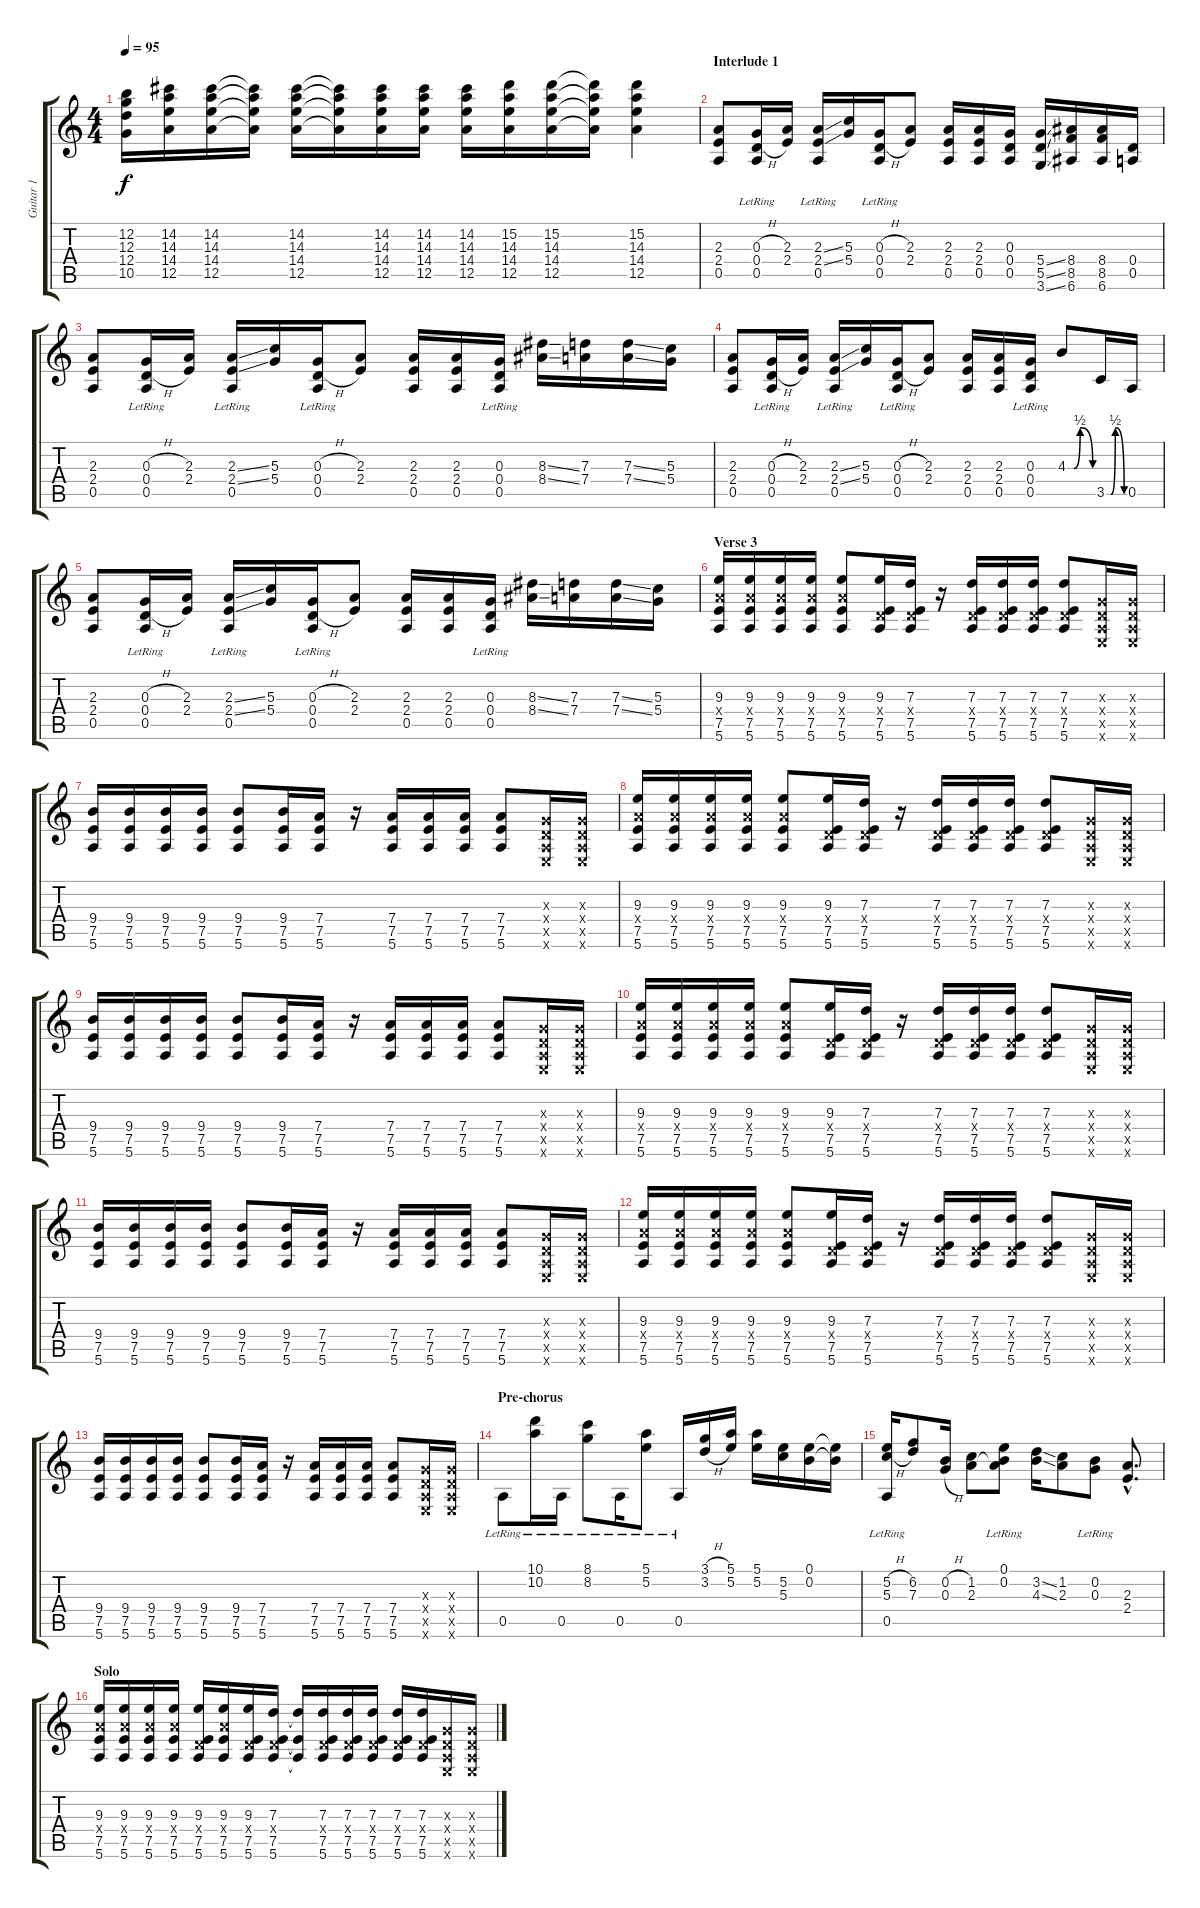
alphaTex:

\track ("Guitar 1" "Guitar 1") {instrument acousticguitarsteel}
\staff {score tabs}
\tuning (E4 B3 G3 D3 A2 E2) {hide}
\ts (4 4)
\tempo 95
\clef g2
\ks c
(12.2 12.3 12.4 10.5).16{dy f} (14.2 14.3 14.4 12.5).16 (14.2 14.3 14.4 12.5).16 (14.2{t} 14.3{t} 14.4{t} 12.5{t}).16 (14.2 14.3 14.4 12.5).16 (14.2{t} 14.3{t} 14.4{t} 12.5{t}).16 (14.2 14.3 14.4 12.5).16 (14.2 14.3 14.4 12.5).16 (14.2 14.3 14.4 12.5).16 (15.2 14.3 14.4 12.5).16 (15.2 14.3 14.4 12.5).16 (15.2{t} 14.3{t} 14.4{t} 12.5{t}).16 (15.2 14.3 14.4 12.5).4 |
\section ("" "Interlude 1")
(2.3 2.4 0.5).8{volume 16} (0.3{h} 0.4{h} 0.5{lr}).16 (2.3 2.4).16 (2.3{ss} 2.4{ss} 0.5{lr}).16 (5.3 5.4).16 (0.3{h} 0.4{h} 0.5{lr}).16 (2.3 2.4).8 (2.3 2.4 0.5).16 (2.3 2.4 0.5).16 (0.3 0.4 0.5).16 (5.4{ss} 5.5{ss} 3.6{ss}).16 (8.4 8.5 6.6).16 (8.4 8.5 6.6).16 (0.4 0.5).16 |
(2.3 2.4 0.5).8 (0.3{h} 0.4{h} 0.5{lr}).16 (2.3 2.4).16 (2.3{ss} 2.4{ss} 0.5{lr}).16 (5.3 5.4).16 (0.3{h} 0.4{h} 0.5{lr}).16 (2.3 2.4).8 (2.3 2.4 0.5).16 (2.3 2.4 0.5).16 (0.3 0.4 0.5{lr}).16 (8.3{ss} 8.4{ss}).16 (7.3 7.4).16 (7.3{ss} 7.4{ss}).16 (5.3 5.4).16 |
(2.3 2.4 0.5).8 (0.3{h} 0.4{h} 0.5{lr}).16 (2.3 2.4).16 (2.3{ss} 2.4{ss} 0.5{lr}).16 (5.3 5.4).16 (0.3{h} 0.4{h} 0.5{lr}).16 (2.3 2.4).8 (2.3 2.4 0.5).16 (2.3 2.4 0.5).16 (0.3 0.4{lr} 0.5{lr}).16 4.3{be (custom 0 0 15 0 30 2 60 0)}.8 3.5{be (custom 0 0 15 0 30 2 60 0)}.16 0.5.16 |
(2.3 2.4 0.5).8 (0.3{h} 0.4{h} 0.5{lr}).16 (2.3 2.4).16 (2.3{ss} 2.4{ss} 0.5{lr}).16 (5.3 5.4).16 (0.3{h} 0.4{h} 0.5{lr}).16 (2.3 2.4).8 (2.3 2.4 0.5).16 (2.3 2.4 0.5).16 (0.3 0.4 0.5{lr}).16 (8.3{ss} 8.4{ss}).16 (7.3 7.4).16 (7.3{ss} 7.4{ss}).16 (5.3 5.4).16 |
\section ("" "Verse 3")
(9.3 7.4{x} 7.5 5.6).16{volume 14} (9.3 7.4{x} 7.5 5.6).16 (9.3 7.4{x} 7.5 5.6).16 (9.3 7.4{x} 7.5 5.6).16 (9.3 7.4{x} 7.5 5.6).8 (9.3 0.4{x} 7.5 5.6).16 (7.3 0.4{x} 7.5 5.6).16 r.16 (7.3 0.4{x} 7.5 5.6).16 (7.3 0.4{x} 7.5 5.6).16 (7.3 0.4{x} 7.5 5.6).16 (7.3 0.4{x} 7.5 5.6).8 (0.3{x} 0.4{x} 0.5{x} 0.6{x}).16 (0.3{x} 0.4{x} 0.5{x} 0.6{x}).16 |
(9.4 7.5 5.6).16 (9.4 7.5 5.6).16 (9.4 7.5 5.6).16 (9.4 7.5 5.6).16 (9.4 7.5 5.6).8 (9.4 7.5 5.6).16 (7.4 7.5 5.6).16 r.16 (7.4 7.5 5.6).16 (7.4 7.5 5.6).16 (7.4 7.5 5.6).16 (7.4 7.5 5.6).8 (0.3{x} 0.4{x} 0.5{x} 0.6{x}).16 (0.3{x} 0.4{x} 0.5{x} 0.6{x}).16 |
(9.3 7.4{x} 7.5 5.6).16 (9.3 7.4{x} 7.5 5.6).16 (9.3 7.4{x} 7.5 5.6).16 (9.3 7.4{x} 7.5 5.6).16 (9.3 7.4{x} 7.5 5.6).8 (9.3 0.4{x} 7.5 5.6).16 (7.3 0.4{x} 7.5 5.6).16 r.16 (7.3 0.4{x} 7.5 5.6).16 (7.3 0.4{x} 7.5 5.6).16 (7.3 0.4{x} 7.5 5.6).16 (7.3 0.4{x} 7.5 5.6).8 (0.3{x} 0.4{x} 0.5{x} 0.6{x}).16 (0.3{x} 0.4{x} 0.5{x} 0.6{x}).16 |
(9.4 7.5 5.6).16 (9.4 7.5 5.6).16 (9.4 7.5 5.6).16 (9.4 7.5 5.6).16 (9.4 7.5 5.6).8 (9.4 7.5 5.6).16 (7.4 7.5 5.6).16 r.16 (7.4 7.5 5.6).16 (7.4 7.5 5.6).16 (7.4 7.5 5.6).16 (7.4 7.5 5.6).8 (0.3{x} 0.4{x} 0.5{x} 0.6{x}).16 (0.3{x} 0.4{x} 0.5{x} 0.6{x}).16 |
(9.3 7.4{x} 7.5 5.6).16 (9.3 7.4{x} 7.5 5.6).16 (9.3 7.4{x} 7.5 5.6).16 (9.3 7.4{x} 7.5 5.6).16 (9.3 7.4{x} 7.5 5.6).8 (9.3 0.4{x} 7.5 5.6).16 (7.3 0.4{x} 7.5 5.6).16 r.16 (7.3 0.4{x} 7.5 5.6).16 (7.3 0.4{x} 7.5 5.6).16 (7.3 0.4{x} 7.5 5.6).16 (7.3 0.4{x} 7.5 5.6).8 (0.3{x} 0.4{x} 0.5{x} 0.6{x}).16 (0.3{x} 0.4{x} 0.5{x} 0.6{x}).16 |
(9.4 7.5 5.6).16 (9.4 7.5 5.6).16 (9.4 7.5 5.6).16 (9.4 7.5 5.6).16 (9.4 7.5 5.6).8 (9.4 7.5 5.6).16 (7.4 7.5 5.6).16 r.16 (7.4 7.5 5.6).16 (7.4 7.5 5.6).16 (7.4 7.5 5.6).16 (7.4 7.5 5.6).8 (0.3{x} 0.4{x} 0.5{x} 0.6{x}).16 (0.3{x} 0.4{x} 0.5{x} 0.6{x}).16 |
(9.3 7.4{x} 7.5 5.6).16 (9.3 7.4{x} 7.5 5.6).16 (9.3 7.4{x} 7.5 5.6).16 (9.3 7.4{x} 7.5 5.6).16 (9.3 7.4{x} 7.5 5.6).8 (9.3 0.4{x} 7.5 5.6).16 (7.3 0.4{x} 7.5 5.6).16 r.16 (7.3 0.4{x} 7.5 5.6).16 (7.3 0.4{x} 7.5 5.6).16 (7.3 0.4{x} 7.5 5.6).16 (7.3 0.4{x} 7.5 5.6).8 (0.3{x} 0.4{x} 0.5{x} 0.6{x}).16 (0.3{x} 0.4{x} 0.5{x} 0.6{x}).16 |
(9.4 7.5 5.6).16 (9.4 7.5 5.6).16 (9.4 7.5 5.6).16 (9.4 7.5 5.6).16 (9.4 7.5 5.6).8 (9.4 7.5 5.6).16 (7.4 7.5 5.6).16 r.16 (7.4 7.5 5.6).16 (7.4 7.5 5.6).16 (7.4 7.5 5.6).16 (7.4 7.5 5.6).8 (0.3{x} 0.4{x} 0.5{x} 0.6{x}).16 (0.3{x} 0.4{x} 0.5{x} 0.6{x}).16 |
\section ("" "Pre-chorus")
0.5{lr}.8 (10.1{lr} 10.2{lr}).16 0.5{lr}.16 (8.1{lr} 8.2{lr}).8 0.5{lr}.16 (5.1{lr} 5.2{lr}).8 0.5{lr}.16 (3.1{h} 3.2{h}).16 (5.1 5.2).16 (5.1 5.2).16 (5.2 5.3).16 (0.1 0.2).16 (0.1{t} 0.2{t}).16 |
(5.2{h} 5.3{h} 0.5{lr}).16 (6.2 7.3).8 (0.2{h} 0.3{h}).16 (1.2 2.3).8 (0.1{lr} 0.2 2.3{t}).8 (3.2{ss} 4.3{ss}).16 (1.2 2.3).8 (0.2{lr} 0.3).8 (2.3{hac} 2.4{hac}).8{d} |
\section ("" "Solo")
(9.3 7.4{x} 7.5 5.6).16{volume 14} (9.3 7.4{x} 7.5 5.6).16 (9.3 7.4{x} 7.5 5.6).16 (9.3 7.4{x} 7.5 5.6).16 (9.3 0.4{x} 7.5 5.6).16 (9.3 7.4{x} 7.5 5.6).16 (9.3 0.4{x} 7.5 5.6).16 (7.3 0.4{x} 7.5 5.6).16 (7.3{t} 7.5{t} 5.6{t}).16 (7.3 0.4{x} 7.5 5.6).16 (7.3 0.4{x} 7.5 5.6).16 (7.3 0.4{x} 7.5 5.6).16 (7.3 0.4{x} 7.5 5.6).16 (7.3 0.4{x} 7.5 5.6).16 (0.3{x} 0.4{x} 0.5{x} 0.6{x}).16 (0.3{x} 0.4{x} 0.5{x} 0.6{x}).16
